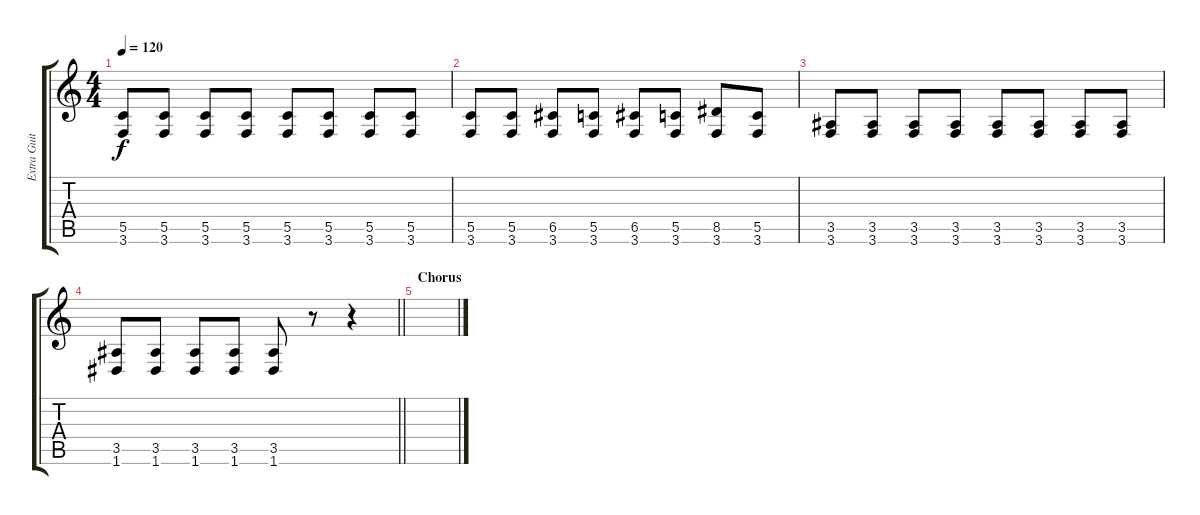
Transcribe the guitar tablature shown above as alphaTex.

\track ("Extra Guitar" "Extra Guit") {instrument distortionguitar}
\staff {score tabs}
\tuning (D4 A3 F3 C3 G2 D2) {hide}
\ts (4 4)
\tempo 120
\clef g2
\ks c
(5.5 3.6).8{dy f} (5.5 3.6).8 (5.5 3.6).8 (5.5 3.6).8 (5.5 3.6).8 (5.5 3.6).8 (5.5 3.6).8 (5.5 3.6).8 |
(5.5 3.6).8 (5.5 3.6).8 (6.5 3.6).8 (5.5 3.6).8 (6.5 3.6).8 (5.5 3.6).8 (8.5 3.6).8 (5.5 3.6).8 |
(3.5 3.6).8 (3.5 3.6).8 (3.5 3.6).8 (3.5 3.6).8 (3.5 3.6).8 (3.5 3.6).8 (3.5 3.6).8 (3.5 3.6).8 |
\barLineRight lightlight
(3.5 1.6).8 (3.5 1.6).8 (3.5 1.6).8 (3.5 1.6).8 (3.5 1.6).8 r.8 r.4 |
\section ("" "Chorus")
